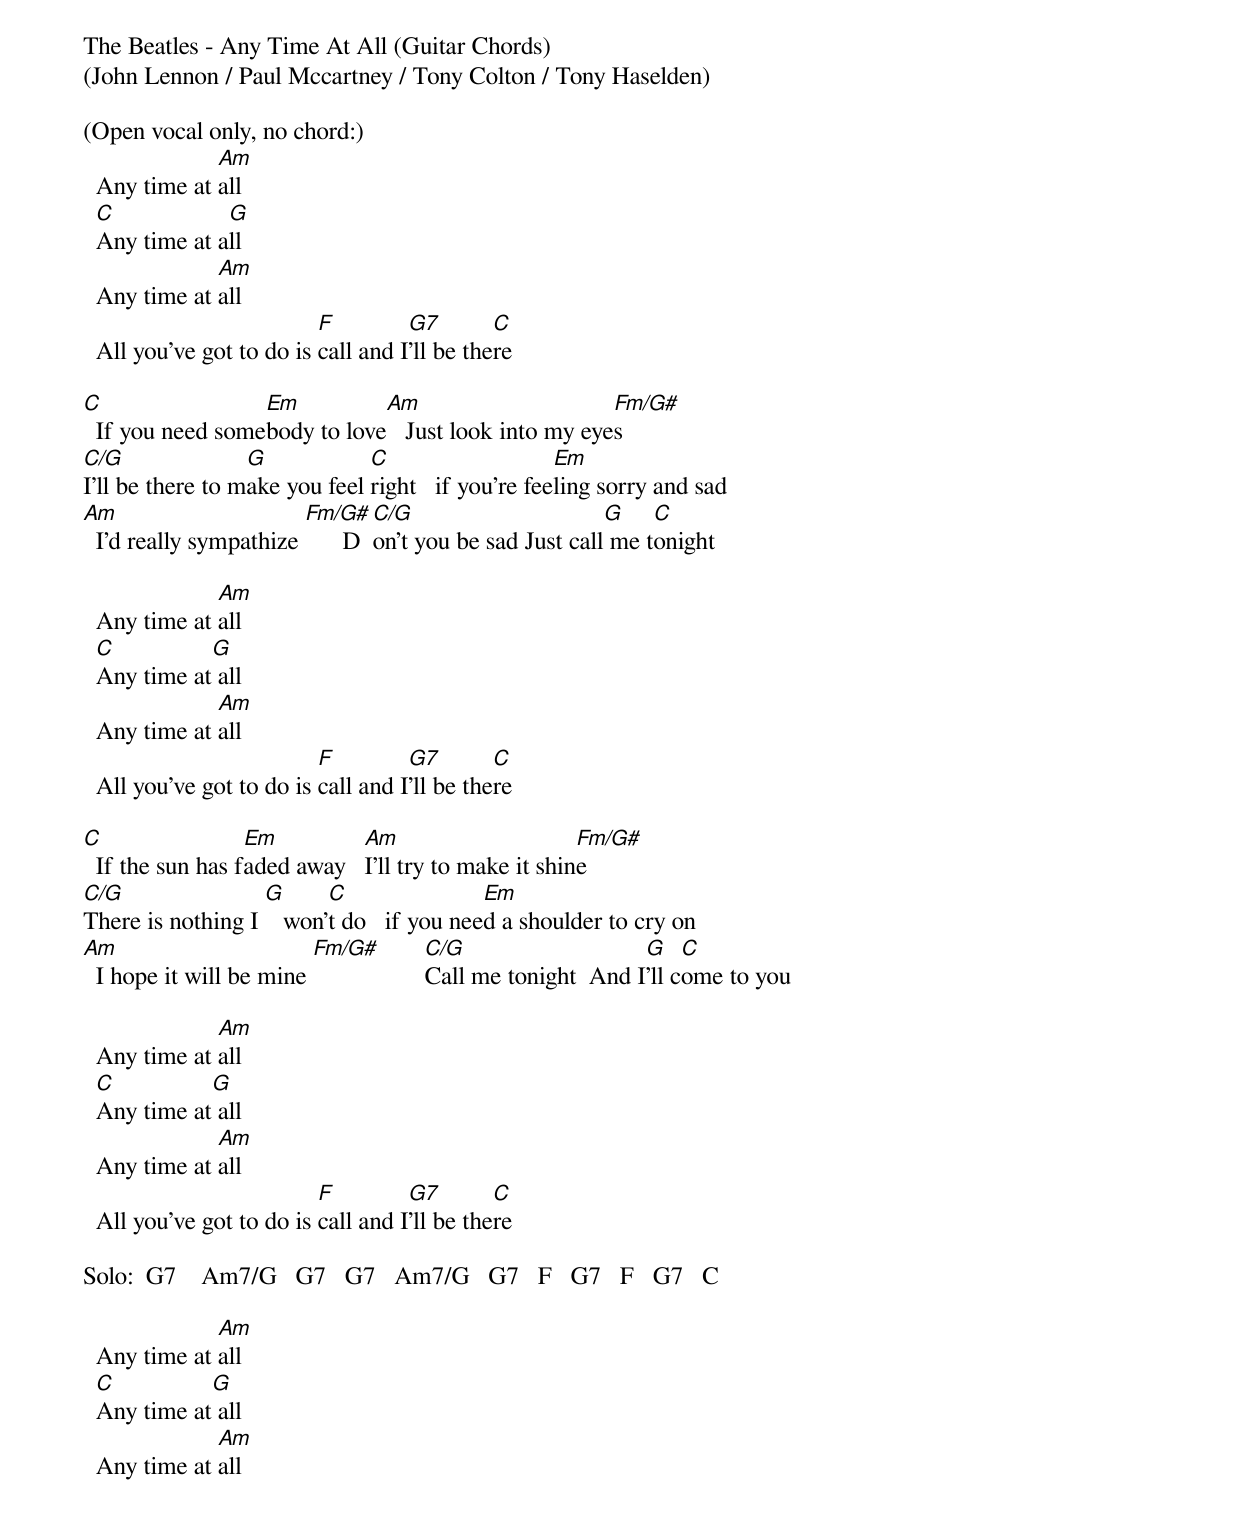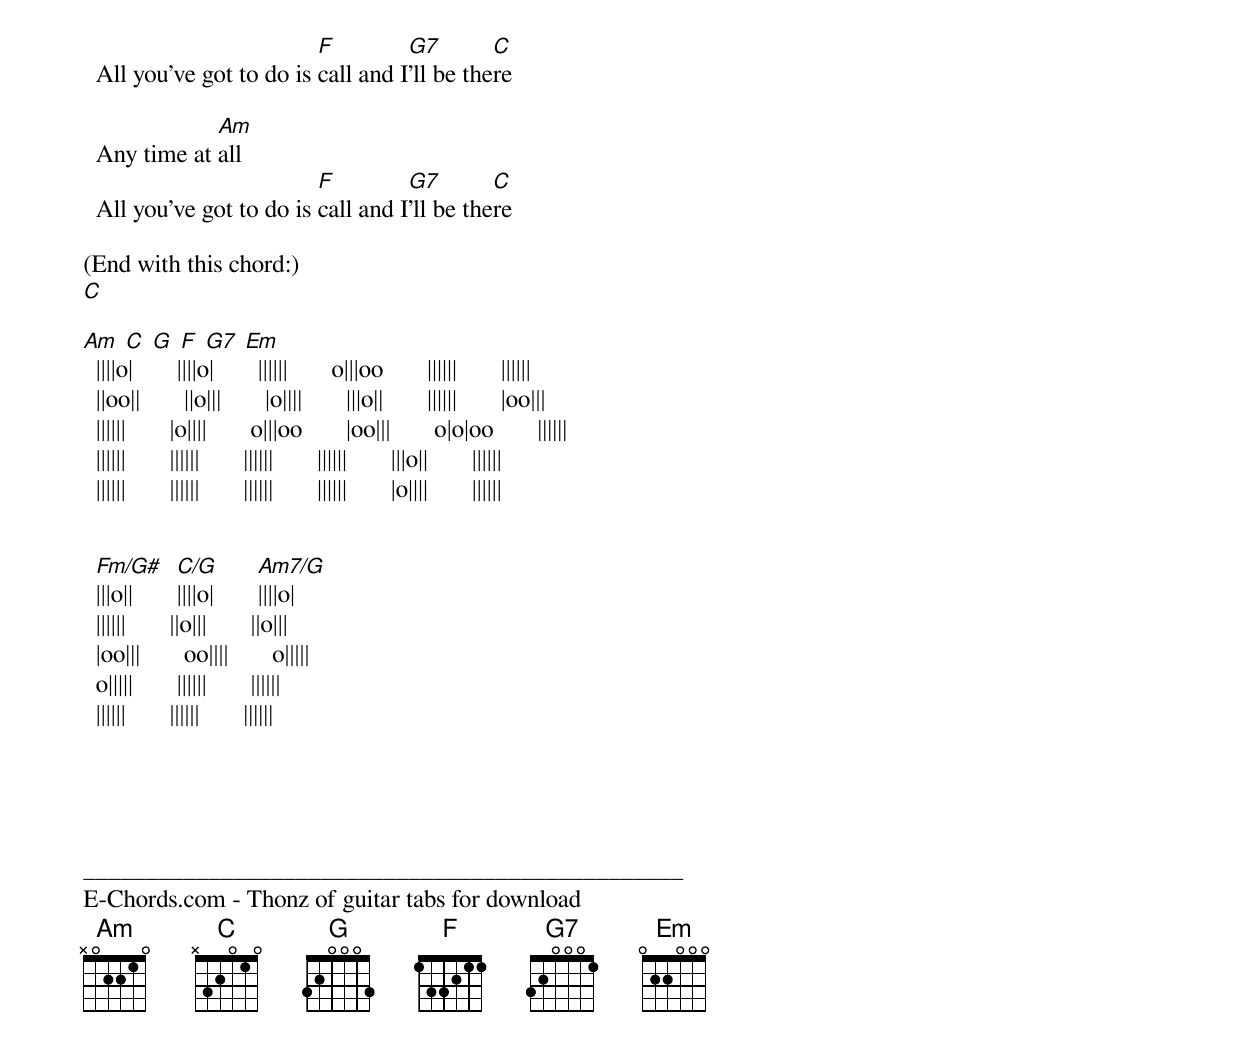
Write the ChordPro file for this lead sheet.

The Beatles - Any Time At All (Guitar Chords)
(John Lennon / Paul Mccartney / Tony Colton / Tony Haselden)

(Open vocal only, no chord:)
  Any time at [Am]all
  [C]Any time at a[G]ll
  Any time at [Am]all
  All you've got to do is [F]call and I[G7]'ll be the[C]re

[C]  If you need some[Em]body to love[Am]   Just look into my eye[Fm/G#]s
[C/G]I'll be there to m[G]ake you feel [C]right   if you're fee[Em]ling sorry and sad
[Am]  I'd really sympathize [Fm/G#]      D[C/G]on't you be sad Just call[G] me t[C]onight

  Any time at [Am]all
  [C]Any time at[G] all
  Any time at [Am]all
  All you've got to do is [F]call and I[G7]'ll be the[C]re

[C]  If the sun has f[Em]aded away   [Am]I'll try to make it shin[Fm/G#]e
[C/G]There is nothing I [G]   won'[C]t do   if you nee[Em]d a shoulder to cry on
[Am]  I hope it will be mine [Fm/G#]       [C/G]Call me tonight  And I[G]'ll c[C]ome to you

  Any time at [Am]all
  [C]Any time at[G] all
  Any time at [Am]all
  All you've got to do is [F]call and I[G7]'ll be the[C]re

Solo:  G7    Am7/G   G7   G7   Am7/G   G7   F   G7   F   G7   C

  Any time at [Am]all
  [C]Any time at[G] all
  Any time at [Am]all
  All you've got to do is [F]call and I[G7]'ll be the[C]re

  Any time at [Am]all
  All you've got to do is [F]call and I[G7]'ll be the[C]re

(End with this chord:)
[C]

[Am] [C] [G] [F] [G7] [Em]
  ||||o|       ||||o|       ||||||       o|||oo       ||||||       ||||||
  ||oo||       ||o|||       |o||||       |||o||       ||||||       |oo|||
  ||||||       |o||||       o|||oo       |oo|||       o|o|oo       ||||||
  ||||||       ||||||       ||||||       ||||||       |||o||       ||||||
  ||||||       ||||||       ||||||       ||||||       |o||||       ||||||


  [Fm/G#]|||o||       [C/G]||||o|       [Am7/G]||||o|
  ||||||       ||o|||       ||o|||
  |oo|||       oo||||       o|||||
  o|||||       ||||||       ||||||
  ||||||       ||||||       ||||||





________________________________________________
E-Chords.com - Thonz of guitar tabs for download
